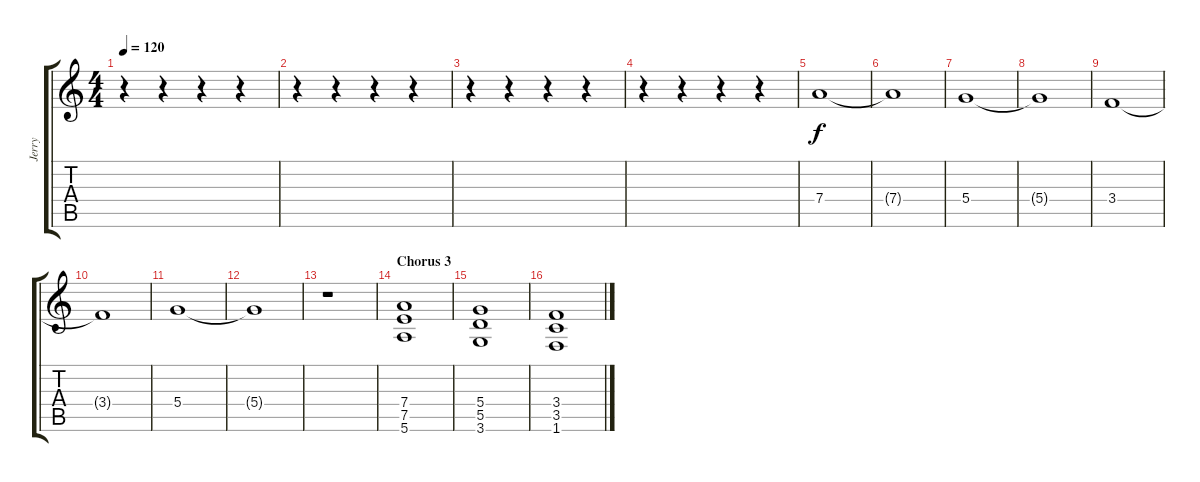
\track ("Jerry" "Jerry") {instrument distortionguitar}
\staff {score tabs}
\tuning (E4 B3 G3 D3 A2 E2) {hide}
\ts (4 4)
\tempo 120
\clef g2
\ks c
r.4{dy f volume 16} r.4 r.4 r.4 |
r.4{volume 16} r.4 r.4 r.4 |
r.4{volume 16} r.4 r.4 r.4 |
r.4{volume 16} r.4 r.4 r.4 |
7.4.1{volume 16} |
7.4{t}.1{volume 16} |
5.4.1{volume 16} |
5.4{t}.1{volume 16} |
3.4.1{volume 16} |
3.4{t}.1{volume 16} |
5.4.1{volume 16} |
5.4{t}.1{volume 16} |
r.1{volume 16} |
\section ("" "Chorus 3")
(7.4 7.5 5.6).1{volume 14} |
(5.4 5.5 3.6).1 |
(3.4 3.5 1.6).1
